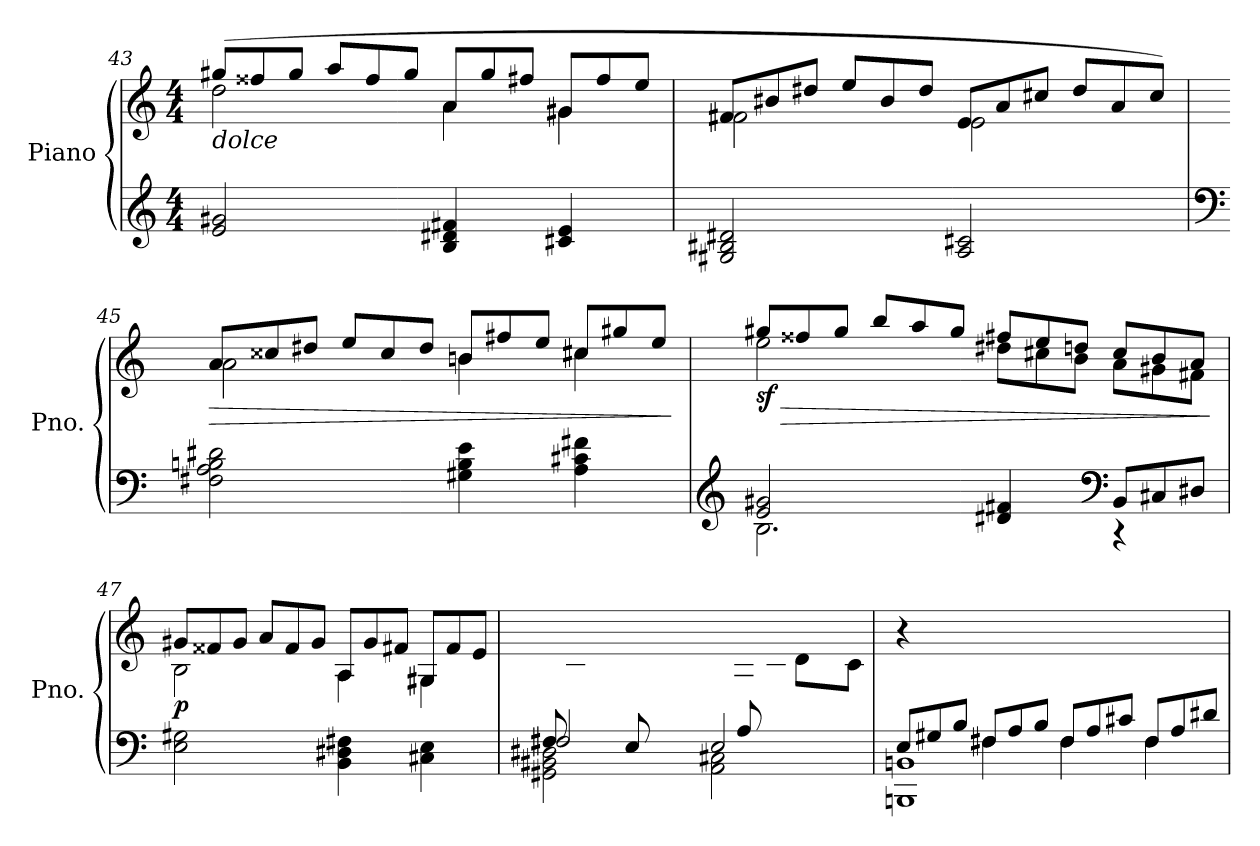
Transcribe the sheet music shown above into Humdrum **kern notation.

**kern	**kern	**dynam
*part1	*part1	*part1
*staff2	*staff1	*staff1/2
*I"Piano	*	*
*I'Pno.	*	*
!!LO:LB:g=z
*clefG2	*clefG2	*
*k[]	*k[]	*
*M4/4	*M4/4	*
*	*Xtuplet	*
=43	=43	=43
*	*^	*
!	!LO:TX:b:i:t=dolce	!	!
2e/ 2g#X/	(>12gg#X/L	2dd\	.
.	12ff##X/	.	.
.	12gg#/J	.	.
.	12aa/L	.	.
.	12ff##/	.	.
.	12gg#/J	.	.
4B/ 4d#X/ 4f#X/	12a/L	4a\	.
.	12gg#/	.	.
.	12ff#X/J	.	.
4c#X/ 4e/	12g#X/L	4g#\	.
.	12ff#/	.	.
.	12ee/J	.	.
=44	=44	=44	=44
2G#X/ 2B#X/ 2d#X/	12f#X/L	2f#\	.
.	12b#X/	.	.
.	12dd#X/J	.	.
.	12ee/L	.	.
.	12b#/	.	.
.	12dd#/J	.	.
2A/ 2c#X/	12e/L	2e\	.
.	12a/	.	.
.	12cc#X/J	.	.
.	12dd#/L	.	.
.	12a/	.	.
.	12cc#/J)	.	.
!!LO:PB:g=z	!!
=45	=45	=45	=45
*clefF4	*	*	*
!	!	!	!LO:HP:b
2F#X\ 2A\ 2Bn\ 2d#X\	12a/L	2a\	>
.	12cc##X/	.	.
.	12dd#X/J	.	.
.	12ee/L	.	.
.	12cc##/	.	.
.	12dd#/J	.	.
4G#X\ 4B\ 4e\	12b/L	4bn\	.
.	12ff#X/	.	.
.	12ee/J	.	.
4A\ 4c#X\ 4f#X\	12cc#X/L	4cc#\	.
.	12gg#X/	.	.
.	12ee/J	.	.
*	*v	*v	*
.	.	]
=46	=46	=46
*clefG2	*	*
*^	*	*
!	!	!	!LO:HP:b
*	*	*^	*
!	!	!	!	!LO:DY:n=1:b
2e/ 2g#X/	2.B\	12gg#X/L	2ee\	> sf
.	.	12ff##X/	.	.
.	.	12gg#/J	.	.
.	.	12bb/L	.	.
.	.	12aa/	.	.
.	.	12gg#/J	.	.
4d#X/ 4f#X/	.	12ff#X/L	12dd#X\L	.
.	.	12ee/	12cc#X\	.
.	.	12ddn/J	12b\J	.
*clefF4	*	*	*	*
*Xtuplet	*	*	*	*
12BB/L	4r	12cc#/L	12a\L	.
12C#X/	.	12b/	12g#X\	.
12D#X/J	.	12a/J	12f#X\J	.
*v	*v	*	*	*
*	*v	*v	*
.	.	]
!!LO:LB:g=z
=47	=47	=47
*	*^	*
!	!	!	!LO:DY:b
2E\ 2G#X\	12g#X/L	2B\	p
.	12f##X/	.	.
.	12g#/J	.	.
.	12a/L	.	.
.	12f##/	.	.
.	12g#/J	.	.
4BB\ 4D#X\ 4F#X\	12A/L	4A\	.
.	12g#/	.	.
.	12f#X/J	.	.
4C#X\ 4E\	12G#X/L	4G#\	.
.	12f#/	.	.
.	12e/J	.	.
*	*v	*v	*
=48	=48	=48
*^	*	*
*	*^	*	*
12F#X/L	2F#/	2GG#X\ 2BB#X\ 2D#X\	12ryy	.
12%5ryy	.	.	12B#X\	.
.	.	.	12d#X\J	.
.	.	.	12ee/L	.
.	.	.	12b#X/	.
.	.	.	12dd#X/J	.
12E/L	2E/	2AA\ 2C#X\	12ryy	.
4ryy	.	.	12A\	.
.	.	.	12c#X\J	.
.	.	.	12d#\L	.
12A/	.	.	12ryy	.
12ryy	.	.	12c#\J	.
!!LO:LB:g=z
=49	=49	=49	=49	=49
12E/L	4ryy	1BBBn 1BBn	4r	.
12G#X/	.	.	.	.
12B/J	.	.	.	.
12F#X/L	4F#\	.	2.ryy	.
12A/	.	.	.	.
12B/J	.	.	.	.
12F#/L	4F#\	.	.	.
12A/	.	.	.	.
12c#X/J	.	.	.	.
12F#/L	4F#\	.	.	.
12A/	.	.	.	.
12d#X/J	.	.	.	.
*v	*v	*v	*	*
=	=	=
*-	*-	*-
